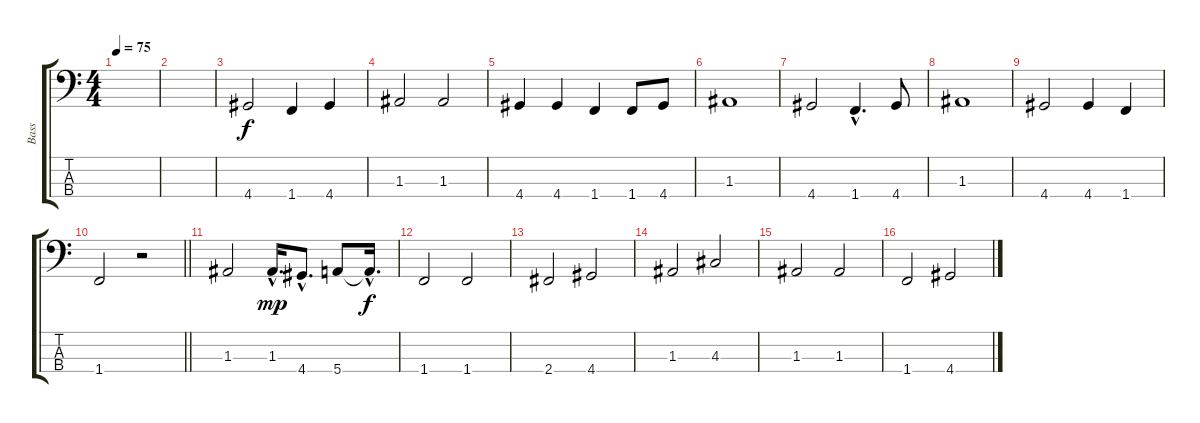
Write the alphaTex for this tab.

\track ("Bass" "Bass") {instrument electricbassfinger}
\staff {score tabs}
\tuning (G2 D2 A1 E1) {hide}
\ts (4 4)
\tempo 75
\clef f4
\ks c
|
|
4.4.2 1.4.4 4.4.4 |
1.3.2 1.3.2 |
4.4.4 4.4.4 1.4.4 1.4.8 4.4.8 |
1.3.1 |
4.4.2 1.4{hac}.4{d} 4.4.8 |
1.3.1 |
4.4.2 4.4.4 1.4.4 |
\barLineRight lightlight
1.4.2 r.2 |
1.3.2 1.3{hac}.16{d dy mp} 4.4{hac}.8{d} 5.4.8 5.4{hac t}.16{d dy f} |
1.4.2 1.4.2 |
2.4.2 4.4.2 |
1.3.2 4.3.2 |
1.3.2 1.3.2 |
1.4.2 4.4.2
